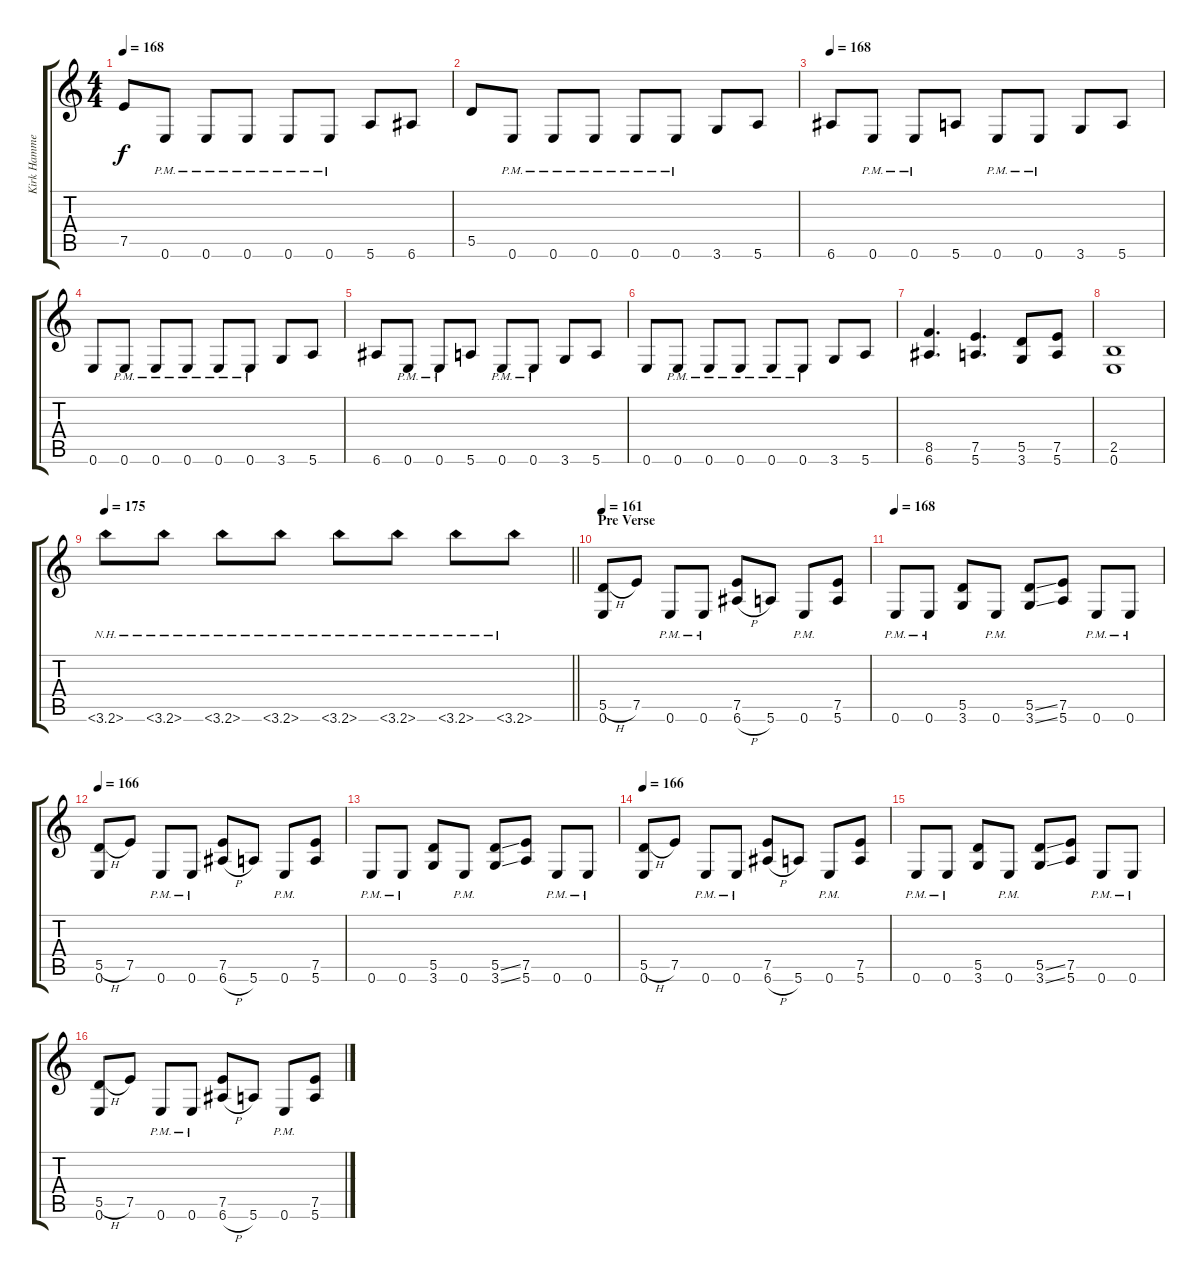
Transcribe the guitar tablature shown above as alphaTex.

\track ("Kirk Hammett" "Kirk Hamme") {instrument distortionguitar}
\staff {score tabs}
\tuning (E4 B3 G3 D3 A2 E2) {hide}
\ts (4 4)
\tempo 168
\clef g2
\ks c
7.5.8{dy f} 0.6{pm}.8 0.6{pm}.8 0.6{pm}.8 0.6{pm}.8 0.6{pm}.8 5.6.8 6.6.8 |
5.5.8 0.6{pm}.8 0.6{pm}.8 0.6{pm}.8 0.6{pm}.8 0.6{pm}.8 3.6.8 5.6.8 |
\tempo 168
6.6.8 0.6{pm}.8 0.6{pm}.8 5.6.8 0.6{pm}.8 0.6{pm}.8 3.6.8 5.6.8 |
0.6.8 0.6{pm}.8 0.6{pm}.8 0.6{pm}.8 0.6{pm}.8 0.6{pm}.8 3.6.8 5.6.8 |
6.6.8 0.6{pm}.8 0.6{pm}.8 5.6.8 0.6{pm}.8 0.6{pm}.8 3.6.8 5.6.8 |
0.6.8 0.6{pm}.8 0.6{pm}.8 0.6{pm}.8 0.6{pm}.8 0.6{pm}.8 3.6.8 5.6.8 |
(8.5 6.6).4{d} (7.5 5.6).4{d} (5.5 3.6).8 (7.5 5.6).8 |
(2.5 0.6).1 |
\tempo 175
\barLineRight lightlight
3.6{nh}.8 3.6{nh}.8 3.6{nh}.8 3.6{nh}.8 3.6{nh}.8 3.6{nh}.8 3.6{nh}.8 3.6{nh}.8 |
\section ("" "Pre Verse")
\tempo 161
(5.5{h} 0.6).8 7.5.8 0.6{pm}.8 0.6{pm}.8 (7.5 6.6{h}).8 5.6.8 0.6{pm}.8 (7.5 5.6).8 |
\tempo 168
0.6{pm}.8 0.6{pm}.8 (5.5 3.6).8 0.6{pm}.8 (5.5{ss} 3.6{ss}).8 (7.5 5.6).8 0.6{pm}.8 0.6{pm}.8 |
\tempo 166
(5.5{h} 0.6).8 7.5.8 0.6{pm}.8 0.6{pm}.8 (7.5 6.6{h}).8 5.6.8 0.6{pm}.8 (7.5 5.6).8 |
0.6{pm}.8 0.6{pm}.8 (5.5 3.6).8 0.6{pm}.8 (5.5{ss} 3.6{ss}).8 (7.5 5.6).8 0.6{pm}.8 0.6{pm}.8 |
\tempo 166
(5.5{h} 0.6).8 7.5.8 0.6{pm}.8 0.6{pm}.8 (7.5 6.6{h}).8 5.6.8 0.6{pm}.8 (7.5 5.6).8 |
0.6{pm}.8 0.6{pm}.8 (5.5 3.6).8 0.6{pm}.8 (5.5{ss} 3.6{ss}).8 (7.5 5.6).8 0.6{pm}.8 0.6{pm}.8 |
(5.5{h} 0.6).8 7.5.8 0.6{pm}.8 0.6{pm}.8 (7.5 6.6{h}).8 5.6.8 0.6{pm}.8 (7.5 5.6).8
